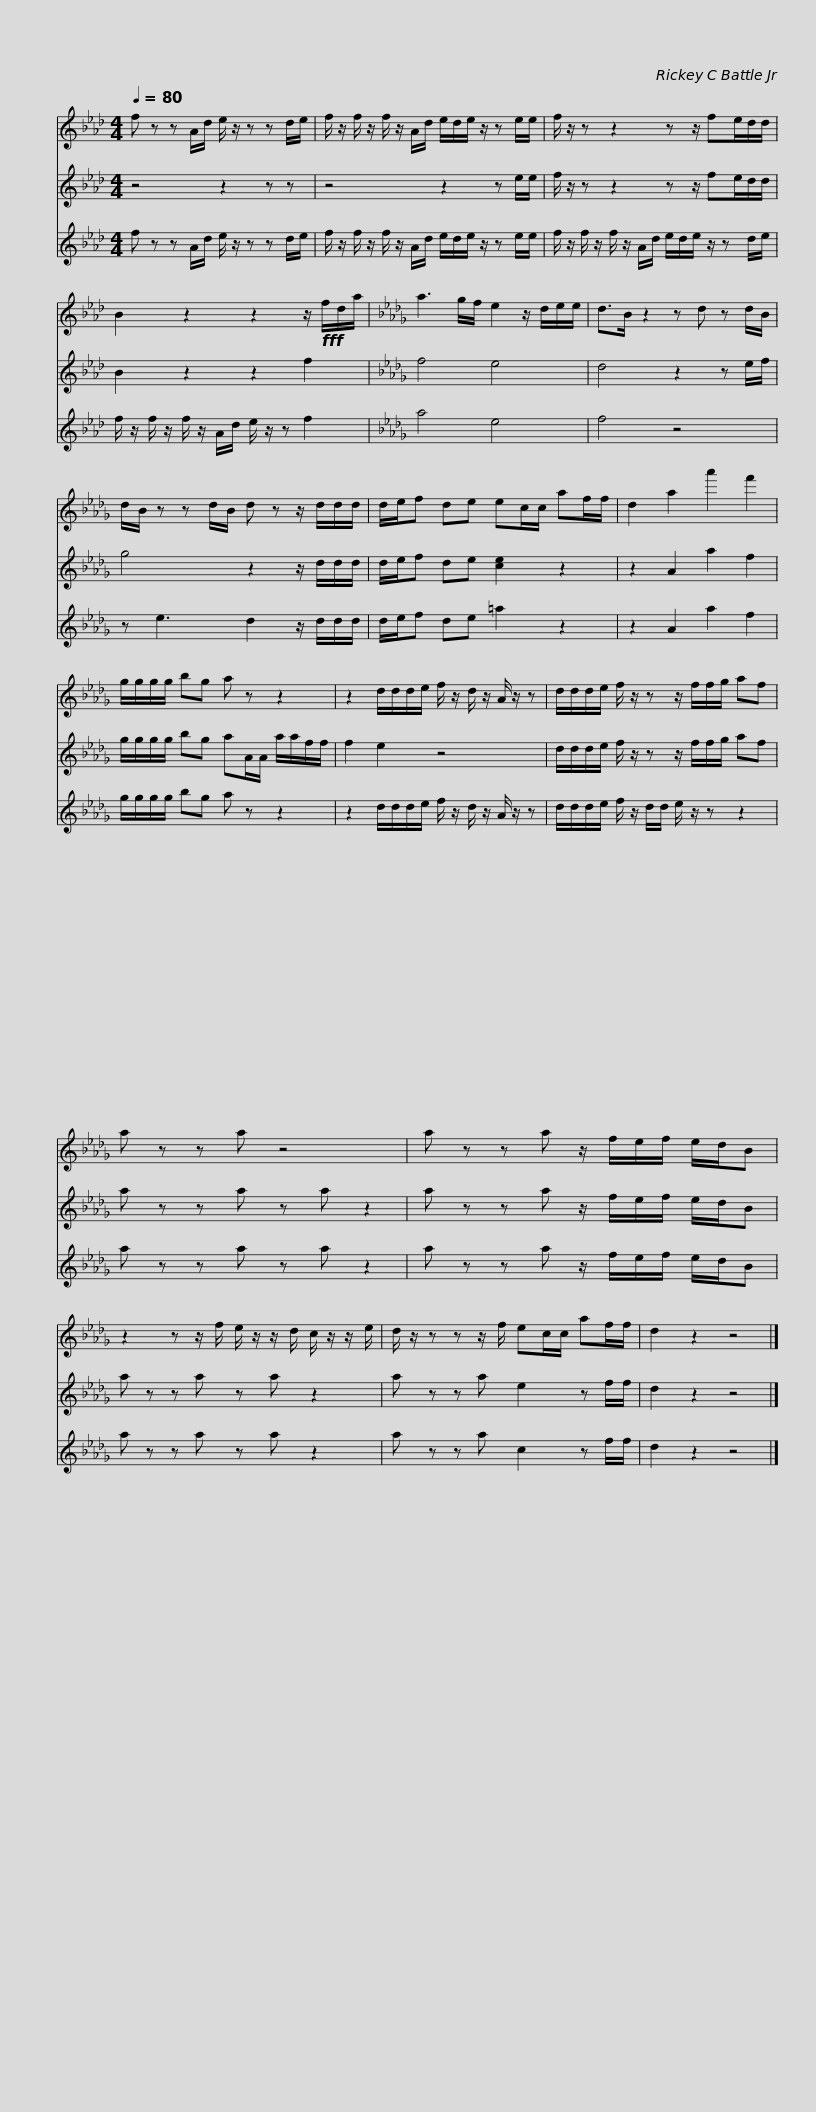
X:1
%%score 1 2 3
L:1/8
Q:1/4=80
M:4/4
I:linebreak $
K:Ab
V:1 treble transpose=12
V:2 treble transpose=12
V:3 treble transpose=12
V:1
 f z z A/d/ e/ z/ z z d/e/ | f/ z/ f/ z/ f/ z/ A/d/ e/d/e/ z/ z e/e/ | f/ z/ z z2 z z/ fe/d/d/ |$ B2 z2 z2 z/!fff! f/d/a/ |[K:Db] a3 g/f/ e2 z/ d/e/e/ | %5
 d>B z2 z d z d/B/ |$ d/B/ z z d/B/ d z z/ d/d/d/ | d/e/f de ec/c/ af/f/ | d2 a2 a'2 f'2 | g/g/g/g/ bg a z z2 |$ %10
 z2 d/d/d/e/ f/ z/ d/ z/ A/ z/ z | d/d/d/e/ f/ z/ z z/ f/f/g/ af | a z z a z4 | a z z a z/ f/e/f/ e/d/B |$ z2 z z/ f/ e/ z/ z/ d/ c/ z/ z/ e/ | %15
 d/ z/ z z z/ f/ ec/c/ af/f/ | d2 z2 z4 |] %17
V:2
 z4 z2 z z | z4 z2 z e/e/ | f/ z/ z z2 z z/ fe/d/d/ |$ B2 z2 z2 f2 |[K:Db] f4 e4 | %5
 d4 z2 z e/f/ |$ g4 z2 z/ d/d/d/ | d/e/f de [ce]2 z2 | z2 A2 a2 f2 | g/g/g/g/ bg aA/A/ a/a/f/f/ |$ %10
 f2 e2 z4 | d/d/d/e/ f/ z/ z z/ f/f/g/ af | a z z a z a z2 | a z z a z/ f/e/f/ e/d/B |$ a z z a z a z2 | %15
 a z z a e2 z f/f/ | d2 z2 z4 |] %17
V:3
 f z z A/d/ e/ z/ z z d/e/ | f/ z/ f/ z/ f/ z/ A/d/ e/d/e/ z/ z e/e/ | f/ z/ f/ z/ f/ z/ A/d/ e/d/e/ z/ z d/e/ |$ f/ z/ f/ z/ f/ z/ A/d/ e/ z/ z f2 |[K:Db] a4 e4 | %5
 f4 z4 |$ z e3 d2 z/ d/d/d/ | d/e/f de =a2 z2 | z2 A2 a2 f2 | g/g/g/g/ bg a z z2 |$ %10
 z2 d/d/d/e/ f/ z/ d/ z/ A/ z/ z | d/d/d/e/ f/ z/ d/d/ e/ z/ z z2 | a z z a z a z2 | a z z a z/ f/e/f/ e/d/B |$ a z z a z a z2 | %15
 a z z a c2 z f/f/ | d2 z2 z4 |] %17
